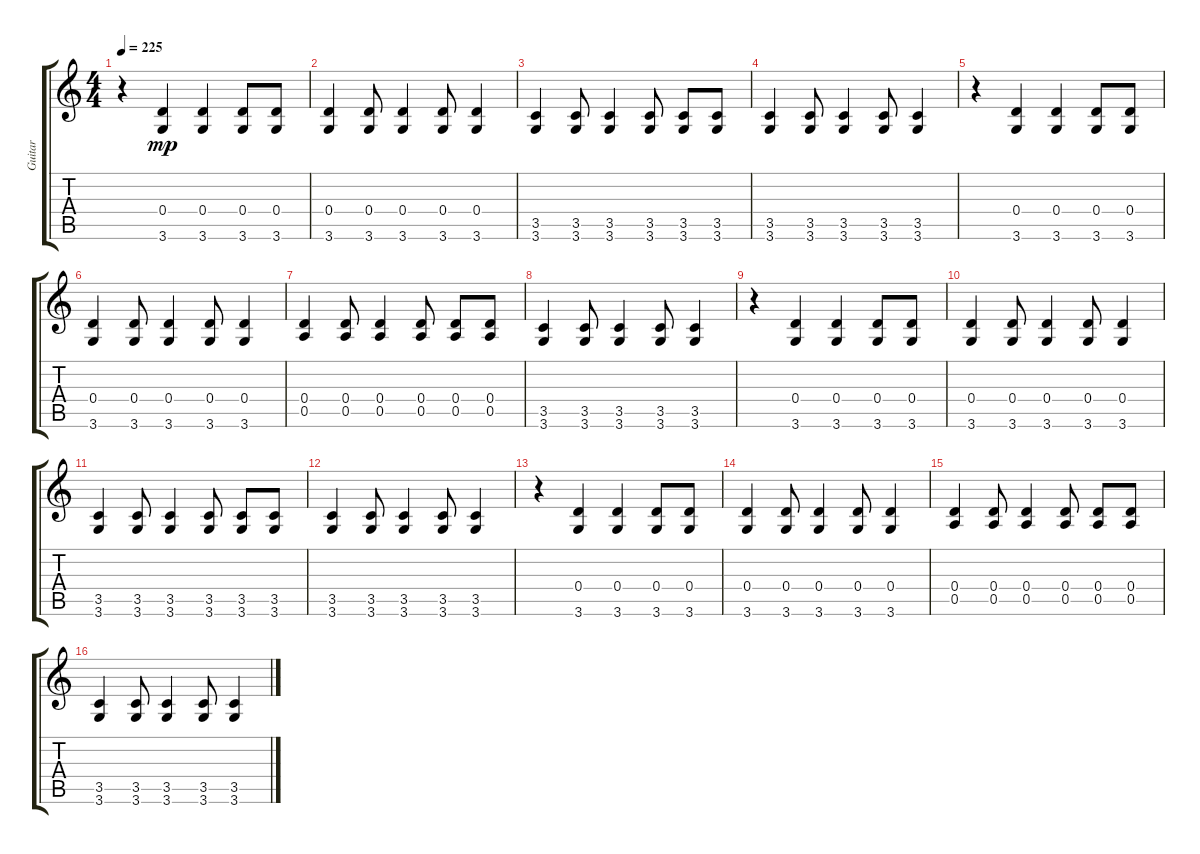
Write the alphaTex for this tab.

\track ("Guitar" "Guitar") {instrument electricguitarjazz}
\staff {score tabs}
\tuning (E4 B3 G3 D3 A2 E2) {hide}
\ts (4 4)
\tempo 225
\clef g2
\ks c
r.4{dy mp} (0.4 3.6).4 (0.4 3.6).4 (0.4 3.6).8 (0.4 3.6).8 |
(0.4 3.6).4 (0.4 3.6).8 (0.4 3.6).4 (0.4 3.6).8 (0.4 3.6).4 |
(3.5 3.6).4 (3.5 3.6).8 (3.5 3.6).4 (3.5 3.6).8 (3.5 3.6).8 (3.5 3.6).8 |
(3.5 3.6).4 (3.5 3.6).8 (3.5 3.6).4 (3.5 3.6).8 (3.5 3.6).4 |
r.4 (0.4 3.6).4 (0.4 3.6).4 (0.4 3.6).8 (0.4 3.6).8 |
(0.4 3.6).4 (0.4 3.6).8 (0.4 3.6).4 (0.4 3.6).8 (0.4 3.6).4 |
(0.4 0.5).4 (0.4 0.5).8 (0.4 0.5).4 (0.4 0.5).8 (0.4 0.5).8 (0.4 0.5).8 |
(3.5 3.6).4 (3.5 3.6).8 (3.5 3.6).4 (3.5 3.6).8 (3.5 3.6).4 |
r.4 (0.4 3.6).4 (0.4 3.6).4 (0.4 3.6).8 (0.4 3.6).8 |
(0.4 3.6).4 (0.4 3.6).8 (0.4 3.6).4 (0.4 3.6).8 (0.4 3.6).4 |
(3.5 3.6).4 (3.5 3.6).8 (3.5 3.6).4 (3.5 3.6).8 (3.5 3.6).8 (3.5 3.6).8 |
(3.5 3.6).4 (3.5 3.6).8 (3.5 3.6).4 (3.5 3.6).8 (3.5 3.6).4 |
r.4 (0.4 3.6).4 (0.4 3.6).4 (0.4 3.6).8 (0.4 3.6).8 |
(0.4 3.6).4 (0.4 3.6).8 (0.4 3.6).4 (0.4 3.6).8 (0.4 3.6).4 |
(0.4 0.5).4 (0.4 0.5).8 (0.4 0.5).4 (0.4 0.5).8 (0.4 0.5).8 (0.4 0.5).8 |
(3.5 3.6).4 (3.5 3.6).8 (3.5 3.6).4 (3.5 3.6).8 (3.5 3.6).4
